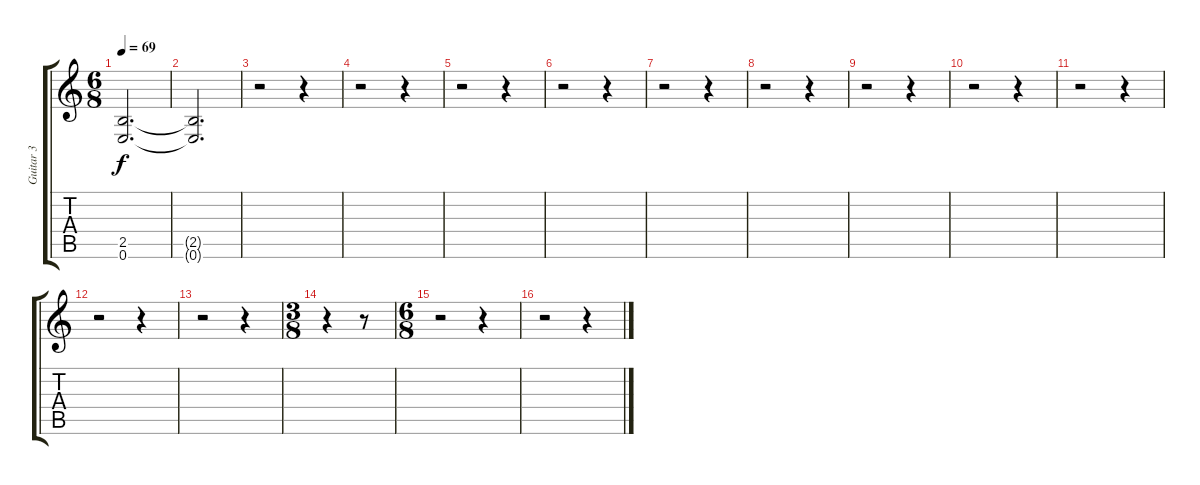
\track ("Guitar 3" "Guitar 3") {instrument distortionguitar}
\staff {score tabs}
\tuning (E4 B3 G3 D3 A2 E2) {hide}
\ts (6 8)
\tempo 69
\clef g2
\ks c
(2.5{t} 0.6{t}).2{d dy f} |
(2.5{t} 0.6{t}).2{d} |
r.2 r.4 |
r.2 r.4 |
r.2 r.4 |
r.2 r.4 |
r.2 r.4 |
r.2 r.4 |
r.2 r.4 |
r.2 r.4 |
r.2 r.4 |
r.2 r.4 |
r.2 r.4 |
\ts (3 8)
r.4 r.8 |
\ts (6 8)
r.2 r.4 |
r.2 r.4
